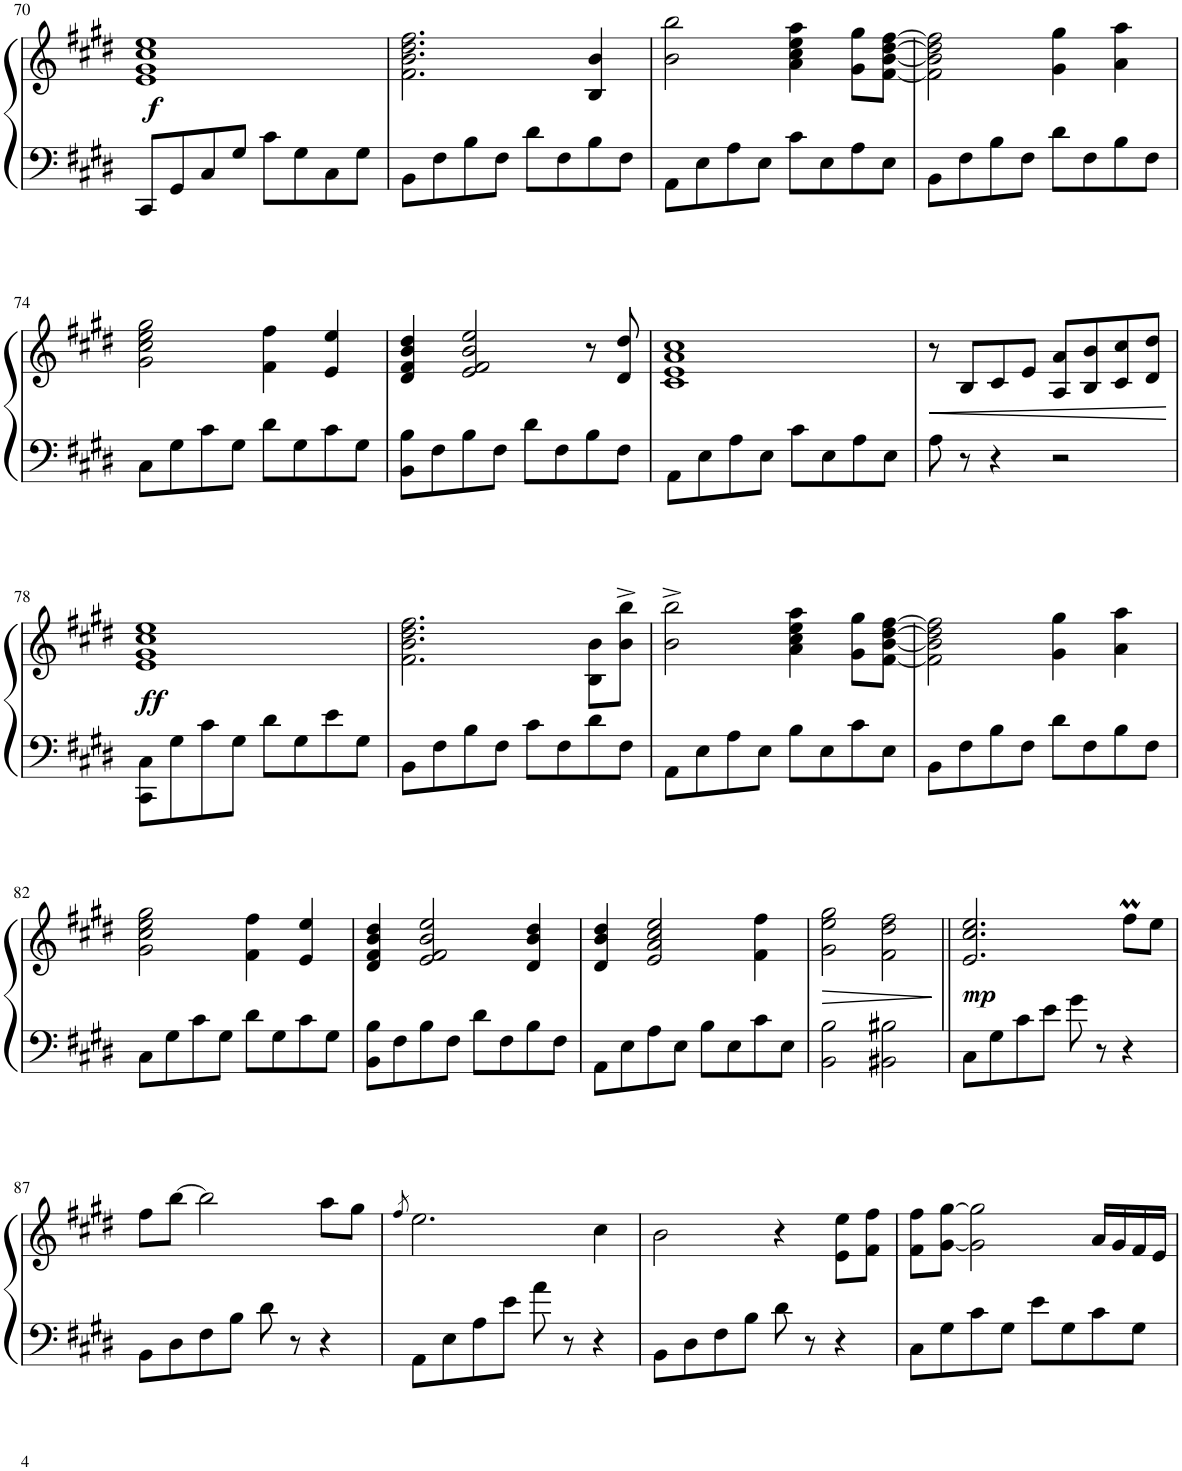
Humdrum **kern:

**kern	**kern	**dynam
*part1	*part1	*part1
*staff2	*staff1	*staff1/2
*I"Piano	*	*
*I'Pno.	*	*
!!LO:PB:g=z
*clefF4	*clefG2	*
*k[f#c#g#d#]	*k[f#c#g#d#]	*
*M4/4	*M4/4	*
=70	=70	=70
!	!	!LO:DY:b
8CC#/L	1e 1g# 1cc# 1ee	f
8GG#/	.	.
8C#/	.	.
8G#/J	.	.
8c#\L	.	.
8G#\	.	.
8C#\	.	.
8G#\J	.	.
=71	=71	=71
8BB\L	2.f#\ 2.b\ 2.dd#\ 2.ff#\	.
8F#\	.	.
8B\	.	.
8F#\J	.	.
8d#\L	.	.
8F#\	.	.
8B\	4B/ 4b/	.
8F#\J	.	.
=72	=72	=72
8AA\L	2b\ 2bb\	.
8E\	.	.
8A\	.	.
8E\J	.	.
8c#\L	4a\ 4cc#\ 4ee\ 4aa\	.
8E\	.	.
8A\	8g#\ 8gg#\L	.
8E\J	[8f#\ [8b\ [8dd#\ [8ff#\J	.
=73	=73	=73
8BB\L	2f#\] 2b\] 2dd#\] 2ff#\]	.
8F#\	.	.
8B\	.	.
8F#\J	.	.
8d#\L	4g#\ 4gg#\	.
8F#\	.	.
8B\	4a\ 4aa\	.
8F#\J	.	.
!!LO:LB:g=z
=74	=74	=74
8C#\L	2g#\ 2cc#\ 2ee\ 2gg#\	.
8G#\	.	.
8c#\	.	.
8G#\J	.	.
8d#\L	4f#\ 4ff#\	.
8G#\	.	.
8c#\	4e/ 4ee/	.
8G#\J	.	.
=75	=75	=75
8BB\ 8B\L	4d#/ 4f#/ 4b/ 4dd#/	.
8F#\	.	.
8B\	2e/ 2f#/ 2b/ 2ee/	.
8F#\J	.	.
8d#\L	.	.
8F#\	.	.
8B\	8r	.
8F#\J	8d#/ 8dd#/	.
=76	=76	=76
8AA\L	1c# 1e 1a 1cc#	.
8E\	.	.
8A\	.	.
8E\J	.	.
8c#\L	.	.
8E\	.	.
8A\	.	.
8E\J	.	.
=77	=77	=77
!	!	!LO:HP:b
8A\	8r	<
8r	8B/L	.
4r	8c#/	.
.	8e/J	.
2r	8A/ 8a/L	.
.	8B/ 8b/	.
.	8c#/ 8cc#/	.
.	8d#/ 8dd#/J	.
.	.	[
!!LO:LB:g=z
=78	=78	=78
!	!	!LO:DY:b
8CC#\ 8C#\L	1e 1g# 1cc# 1ee	ff
8G#\	.	.
8c#\	.	.
8G#\J	.	.
8d#\L	.	.
8G#\	.	.
8e\	.	.
8G#\J	.	.
=79	=79	=79
8BB\L	2.f#\ 2.b\ 2.dd#\ 2.ff#\	.
8F#\	.	.
8B\	.	.
8F#\J	.	.
8c#\L	.	.
8F#\	.	.
8d#\	8B\ 8b\L	.
8F#\J	8b\^ 8bb\^J	.
=80	=80	=80
8AA\L	2b\^ 2bb\^	.
8E\	.	.
8A\	.	.
8E\J	.	.
8B\L	4a\ 4cc#\ 4ee\ 4aa\	.
8E\	.	.
8c#\	8g#\ 8gg#\L	.
8E\J	[8f#\ [8b\ [8dd#\ [8ff#\J	.
=81	=81	=81
8BB\L	2f#\] 2b\] 2dd#\] 2ff#\]	.
8F#\	.	.
8B\	.	.
8F#\J	.	.
8d#\L	4g#\ 4gg#\	.
8F#\	.	.
8B\	4a\ 4aa\	.
8F#\J	.	.
!!LO:LB:g=z
=82	=82	=82
8C#\L	2g#\ 2cc#\ 2ee\ 2gg#\	.
8G#\	.	.
8c#\	.	.
8G#\J	.	.
8d#\L	4f#\ 4ff#\	.
8G#\	.	.
8c#\	4e/ 4ee/	.
8G#\J	.	.
=83	=83	=83
8BB\ 8B\L	4d#/ 4f#/ 4b/ 4dd#/	.
8F#\	.	.
8B\	2e/ 2f#/ 2b/ 2ee/	.
8F#\J	.	.
8d#\L	.	.
8F#\	.	.
8B\	4d#/ 4b/ 4dd#/	.
8F#\J	.	.
=84	=84	=84
8AA\L	4d#/ 4b/ 4dd#/	.
8E\	.	.
8A\	2e/ 2a/ 2cc#/ 2ee/	.
8E\J	.	.
8B\L	.	.
8E\	.	.
8c#\	4f#\ 4ff#\	.
8E\J	.	.
=85	=85	=85
!	!	!LO:HP:b
2BB\ 2B\	2g#\ 2ee\ 2gg#\	>
2BB#X\ 2B#X\	2f#\ 2dd#\ 2ff#\	.
.	.	]
=86||	=86||	=86||
!	!	!LO:DY:b
8C#\L	2.e/ 2.cc#/ 2.ee/	mp
8G#\	.	.
8c#\	.	.
8e\J	.	.
8g#\	.	.
8r	.	.
4r	8ff#M\L	.
.	8ee\J	.
!!LO:LB:g=z
=87	=87	=87
8BB\L	8ff#\L	.
8D#\	[8bb\J	.
8F#\	2bb\]	.
8B\J	.	.
8d#\	.	.
8r	.	.
4r	8aa\L	.
.	8gg#\J	.
=88	=88	=88
.	8qff#/	.
8AA\L	2.ee\	.
8E\	.	.
8A\	.	.
8e\J	.	.
8a\	.	.
8r	.	.
4r	4cc#\	.
=89	=89	=89
8BB\L	2b\	.
8D#\	.	.
8F#\	.	.
8B\J	.	.
8d#\	4r	.
8r	.	.
4r	8e\ 8ee\L	.
.	8f#\ 8ff#\J	.
=90	=90	=90
8C#\L	8f#\ 8ff#\L	.
8G#\	[8g#\ [8gg#\J	.
8c#\	2g#\] 2gg#\]	.
8G#\J	.	.
8e\L	.	.
8G#\	.	.
8c#\	16a/LL	.
.	16g#/	.
8G#\J	16f#/	.
.	16e/JJ	.
=	=	=
*-	*-	*-
